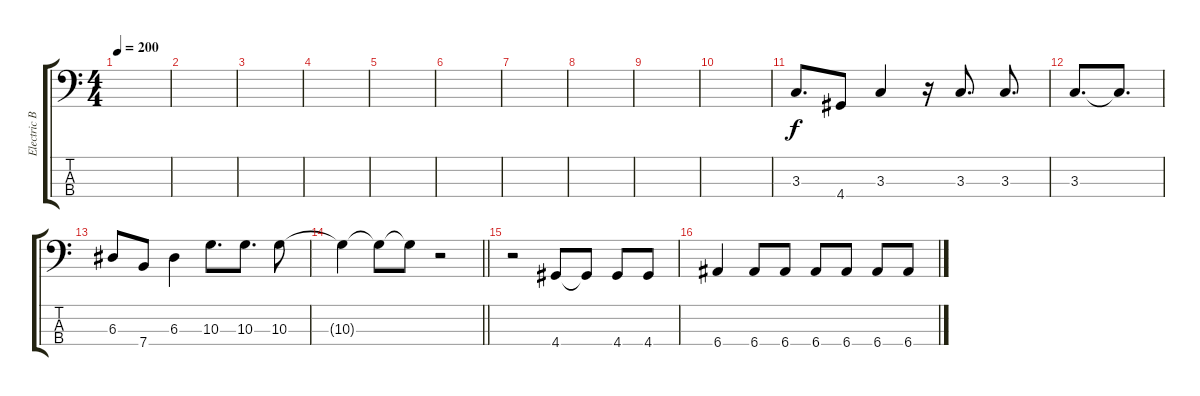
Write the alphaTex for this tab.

\track ("Electric Bass" "Electric B") {instrument electricbassfinger}
\staff {score tabs}
\tuning (G2 D2 A1 E1) {hide}
\ts (4 4)
\tempo 200
\clef f4
\ks c
|
|
|
|
|
|
|
|
|
|
3.3.8{d} 4.4.8 3.3.4 r.16 3.3.8{d} 3.3.8{d} |
3.3.8{d} 3.3{t}.8{d} |
6.3.8 7.4.8 6.3.4 10.3.8{d} 10.3.8{d} 10.3.8 |
\barLineRight lightlight
10.3{t}.4 10.3{t}.8 10.3{t}.8 r.2 |
r.2 4.4.8 4.4{t}.8 4.4.8 4.4.8 |
6.4.4 6.4.8 6.4.8 6.4.8 6.4.8 6.4.8 6.4.8
